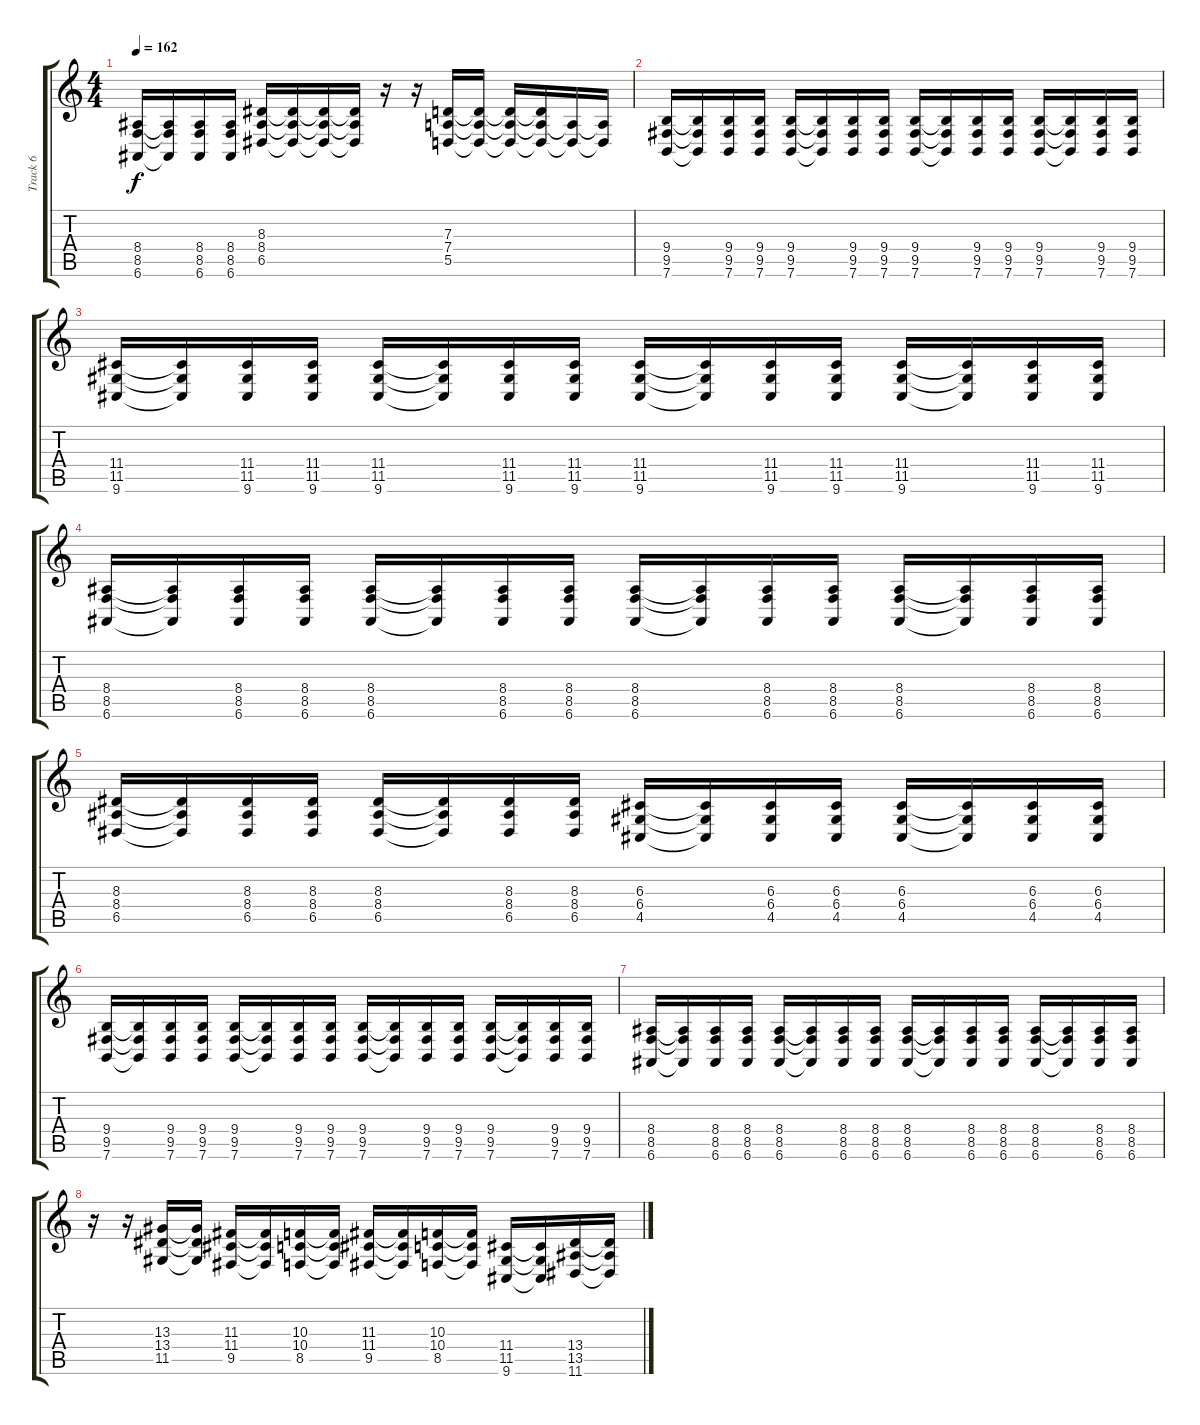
\track ("Track 6" "Track 6") {instrument lead5charang}
\staff {score tabs}
\tuning (E4 B3 G3 D3 A2 E2) {hide}
\ts (4 4)
\tempo 162
\clef g2
\ks c
(8.4 8.5 6.6).16{dy f} (8.4{t} 8.5{t} 6.6{t}).16 (8.4 8.5 6.6).16 (8.4 8.5 6.6).16 (8.3 8.4 6.5).16 (8.3{t} 8.4{t} 6.5{t}).16 (8.3{t} 8.4{t} 6.5{t}).16 (8.3{t} 8.4{t} 6.5{t}).16 r.16 r.16 (7.3 7.4 5.5).16 (7.3{t} 7.4{t} 5.5{t}).16 (7.3{t} 7.4{t} 5.5{t}).16 (7.3{t} 7.4{t} 5.5{t}).16 (7.4{t} 5.5{t}).16 (7.4{t} 5.5{t}).16 |
(9.4 9.5 7.6).16 (9.4{t} 9.5{t} 7.6{t}).16 (9.4 9.5 7.6).16 (9.4 9.5 7.6).16 (9.4 9.5 7.6).16 (9.4{t} 9.5{t} 7.6{t}).16 (9.4 9.5 7.6).16 (9.4 9.5 7.6).16 (9.4 9.5 7.6).16 (9.4{t} 9.5{t} 7.6{t}).16 (9.4 9.5 7.6).16 (9.4 9.5 7.6).16 (9.4 9.5 7.6).16 (9.4{t} 9.5{t} 7.6{t}).16 (9.4 9.5 7.6).16 (9.4 9.5 7.6).16 |
(11.4 11.5 9.6).16 (11.4{t} 11.5{t} 9.6{t}).16 (11.4 11.5 9.6).16 (11.4 11.5 9.6).16 (11.4 11.5 9.6).16 (11.4{t} 11.5{t} 9.6{t}).16 (11.4 11.5 9.6).16 (11.4 11.5 9.6).16 (11.4 11.5 9.6).16 (11.4{t} 11.5{t} 9.6{t}).16 (11.4 11.5 9.6).16 (11.4 11.5 9.6).16 (11.4 11.5 9.6).16 (11.4{t} 11.5{t} 9.6{t}).16 (11.4 11.5 9.6).16 (11.4 11.5 9.6).16 |
(8.4 8.5 6.6).16 (8.4{t} 8.5{t} 6.6{t}).16 (8.4 8.5 6.6).16 (8.4 8.5 6.6).16 (8.4 8.5 6.6).16 (8.4{t} 8.5{t} 6.6{t}).16 (8.4 8.5 6.6).16 (8.4 8.5 6.6).16 (8.4 8.5 6.6).16 (8.4{t} 8.5{t} 6.6{t}).16 (8.4 8.5 6.6).16 (8.4 8.5 6.6).16 (8.4 8.5 6.6).16 (8.4{t} 8.5{t} 6.6{t}).16 (8.4 8.5 6.6).16 (8.4 8.5 6.6).16 |
(8.3 8.4 6.5).16 (8.3{t} 8.4{t} 6.5{t}).16 (8.3 8.4 6.5).16 (8.3 8.4 6.5).16 (8.3 8.4 6.5).16 (8.3{t} 8.4{t} 6.5{t}).16 (8.3 8.4 6.5).16 (8.3 8.4 6.5).16 (6.3 6.4 4.5).16 (6.3{t} 6.4{t} 4.5{t}).16 (6.3 6.4 4.5).16 (6.3 6.4 4.5).16 (6.3 6.4 4.5).16 (6.3{t} 6.4{t} 4.5{t}).16 (6.3 6.4 4.5).16 (6.3 6.4 4.5).16 |
(9.4 9.5 7.6).16 (9.4{t} 9.5{t} 7.6{t}).16 (9.4 9.5 7.6).16 (9.4 9.5 7.6).16 (9.4 9.5 7.6).16 (9.4{t} 9.5{t} 7.6{t}).16 (9.4 9.5 7.6).16 (9.4 9.5 7.6).16 (9.4 9.5 7.6).16 (9.4{t} 9.5{t} 7.6{t}).16 (9.4 9.5 7.6).16 (9.4 9.5 7.6).16 (9.4 9.5 7.6).16 (9.4{t} 9.5{t} 7.6{t}).16 (9.4 9.5 7.6).16 (9.4 9.5 7.6).16 |
(8.4 8.5 6.6).16 (8.4{t} 8.5{t} 6.6{t}).16 (8.4 8.5 6.6).16 (8.4 8.5 6.6).16 (8.4 8.5 6.6).16 (8.4{t} 8.5{t} 6.6{t}).16 (8.4 8.5 6.6).16 (8.4 8.5 6.6).16 (8.4 8.5 6.6).16 (8.4{t} 8.5{t} 6.6{t}).16 (8.4 8.5 6.6).16 (8.4 8.5 6.6).16 (8.4 8.5 6.6).16 (8.4{t} 8.5{t} 6.6{t}).16 (8.4 8.5 6.6).16 (8.4 8.5 6.6).16 |
r.16 r.16 (13.3 13.4 11.5).16 (13.3{t} 13.4{t} 11.5{t}).16 (11.3 11.4 9.5).16 (11.3{t} 11.4{t} 9.5{t}).16 (10.3 10.4 8.5).16 (10.3{t} 10.4{t} 8.5{t}).16 (11.3 11.4 9.5).16 (11.3{t} 11.4{t} 9.5{t}).16 (10.3 10.4 8.5).16 (10.3{t} 10.4{t} 8.5{t}).16 (11.4 11.5 9.6).16 (11.4{t} 11.5{t} 9.6{t}).16 (13.4 13.5 11.6).16 (13.4{t} 13.5{t} 11.6{t}).16
